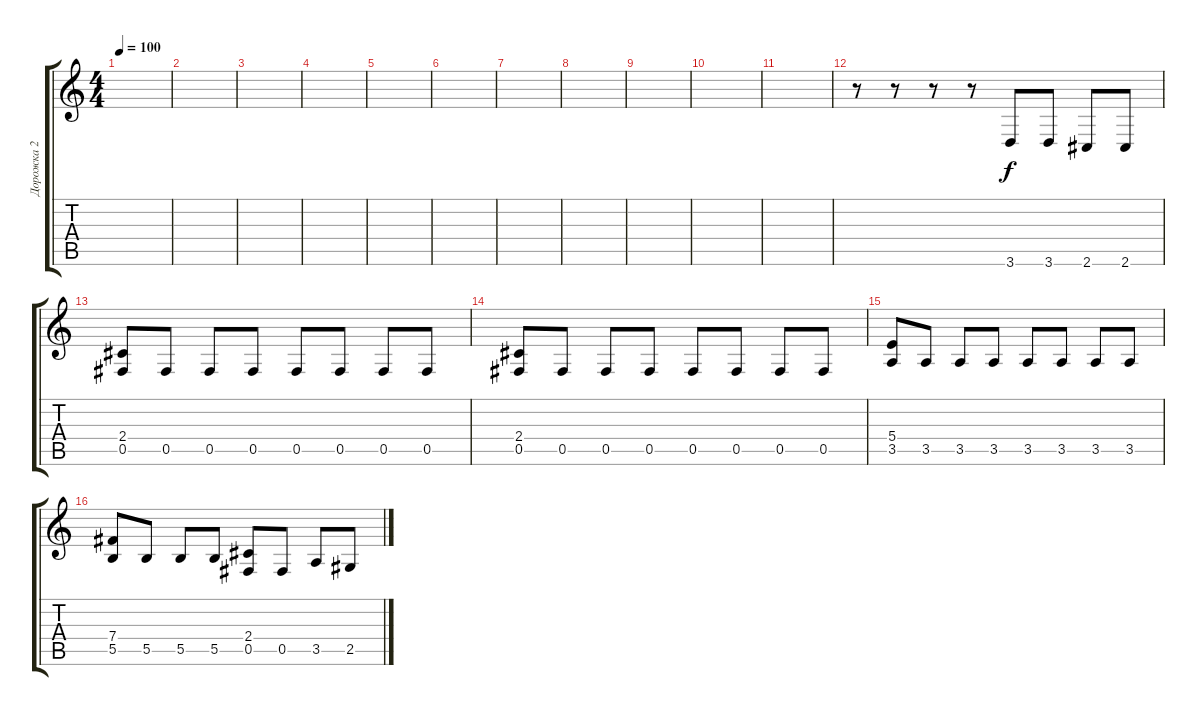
\track ("Дорожка 2" "Дорожка 2") {instrument distortionguitar}
\staff {score tabs}
\tuning (Db4 Ab3 E3 B2 Gb2 B1) {hide}
\ts (4 4)
\tempo 100
\clef g2
\ks c
|
|
|
|
|
|
|
|
|
|
|
r.8 r.8 r.8 r.8 3.6.8 3.6.8 2.6.8 2.6.8 |
(2.4 0.5).8 0.5.8 0.5.8 0.5.8 0.5.8 0.5.8 0.5.8 0.5.8 |
(2.4 0.5).8 0.5.8 0.5.8 0.5.8 0.5.8 0.5.8 0.5.8 0.5.8 |
(5.4 3.5).8 3.5.8 3.5.8 3.5.8 3.5.8 3.5.8 3.5.8 3.5.8 |
(7.4 5.5).8 5.5.8 5.5.8 5.5.8 (2.4 0.5).8 0.5.8 3.5.8 2.5.8
